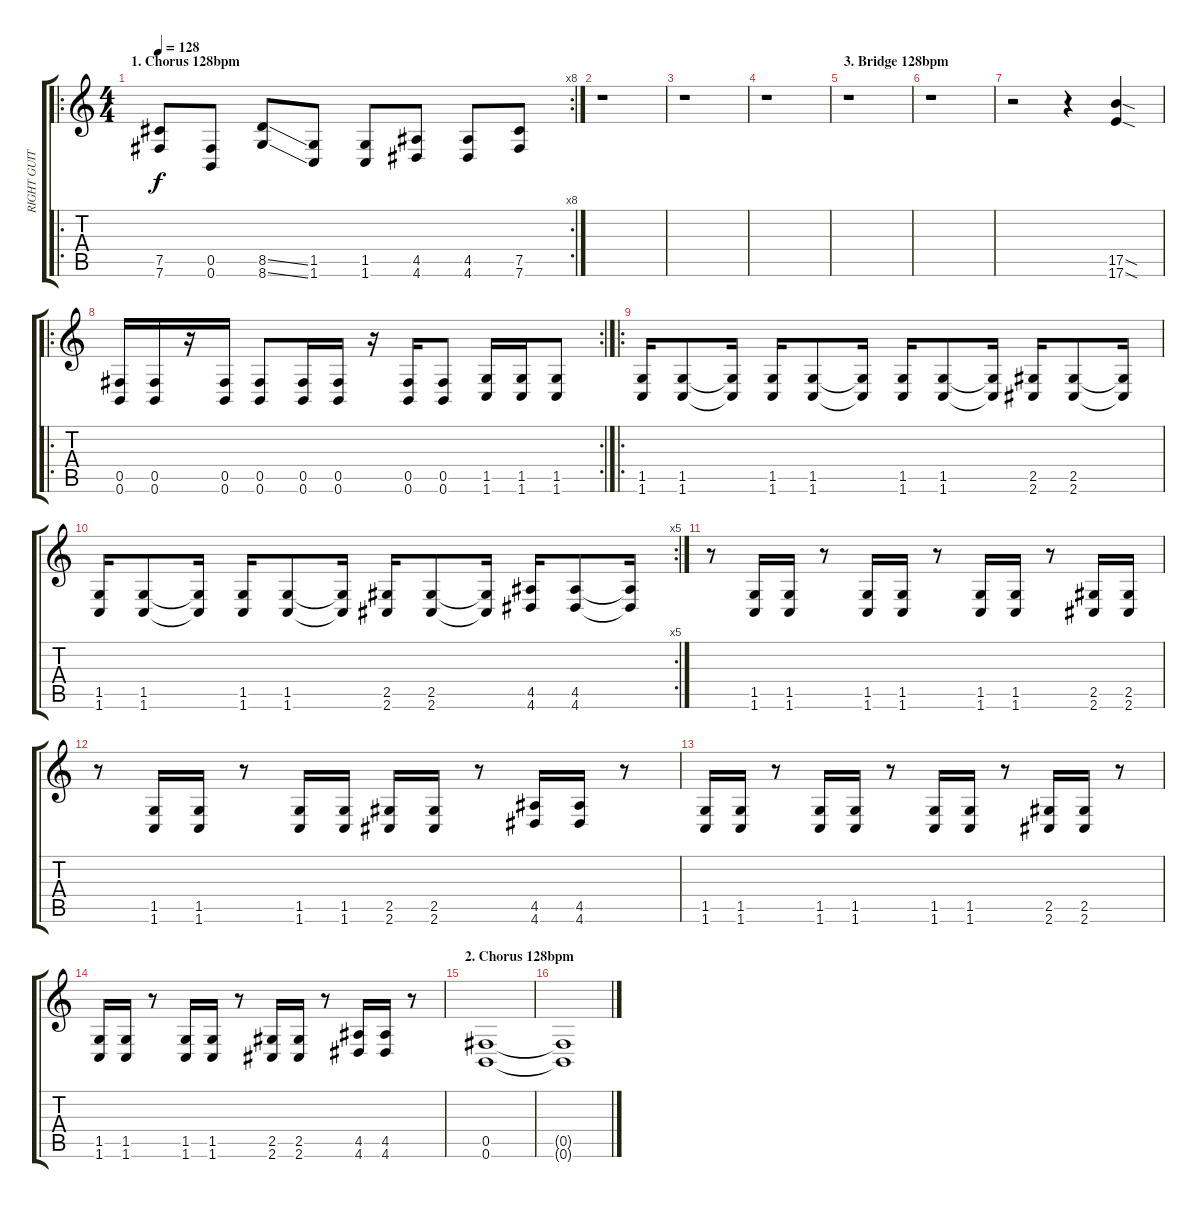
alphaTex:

\track ("RIGHT GUITAR" "RIGHT GUIT") {instrument overdrivenguitar}
\staff {score tabs}
\tuning (Db4 Ab3 E3 B2 Gb2 B1) {hide}
\ro
\rc 8
\ts (4 4)
\section ("" "1. Chorus 128bpm")
\tempo 128
\clef g2
\ks c
(7.5 7.6).8{dy f} (0.5 0.6).8 (8.5{ss} 8.6{ss}).8 (1.5 1.6).8 (1.5 1.6).8 (4.5 4.6).8 (4.5 4.6).8 (7.5 7.6).8 |
r.1 |
r.1 |
r.1 |
\section ("" "3. Bridge 128bpm")
r.1 |
r.1 |
r.2 r.4 (17.5{sod} 17.6{sod}).4 |
\ro
\rc 2
(0.5 0.6).16 (0.5 0.6).16 r.16 (0.5 0.6).16 (0.5 0.6).8 (0.5 0.6).16 (0.5 0.6).16 r.16 (0.5 0.6).16 (0.5 0.6).8 (1.5 1.6).16 (1.5 1.6).16 (1.5 1.6).8 |
\ro
(1.5 1.6).16 (1.5 1.6).8 (1.5{t} 1.6{t}).16 (1.5 1.6).16 (1.5 1.6).8 (1.5{t} 1.6{t}).16 (1.5 1.6).16 (1.5 1.6).8 (1.5{t} 1.6{t}).16 (2.5 2.6).16 (2.5 2.6).8 (2.5{t} 2.6{t}).16 |
\rc 5
(1.5 1.6).16 (1.5 1.6).8 (1.5{t} 1.6{t}).16 (1.5 1.6).16 (1.5 1.6).8 (1.5{t} 1.6{t}).16 (2.5 2.6).16 (2.5 2.6).8 (2.5{t} 2.6{t}).16 (4.5 4.6).16 (4.5 4.6).8 (4.5{t} 4.6{t}).16 |
r.8 (1.5 1.6).16 (1.5 1.6).16 r.8 (1.5 1.6).16 (1.5 1.6).16 r.8 (1.5 1.6).16 (1.5 1.6).16 r.8 (2.5 2.6).16 (2.5 2.6).16 |
r.8 (1.5 1.6).16 (1.5 1.6).16 r.8 (1.5 1.6).16 (1.5 1.6).16 (2.5 2.6).16 (2.5 2.6).16 r.8 (4.5 4.6).16 (4.5 4.6).16 r.8 |
(1.5 1.6).16 (1.5 1.6).16 r.8 (1.5 1.6).16 (1.5 1.6).16 r.8 (1.5 1.6).16 (1.5 1.6).16 r.8 (2.5 2.6).16 (2.5 2.6).16 r.8 |
(1.5 1.6).16 (1.5 1.6).16 r.8 (1.5 1.6).16 (1.5 1.6).16 r.8 (2.5 2.6).16 (2.5 2.6).16 r.8 (4.5 4.6).16 (4.5 4.6).16 r.8 |
\section ("" "2. Chorus 128bpm")
(0.5 0.6).1 |
(0.5{t} 0.6{t}).1
